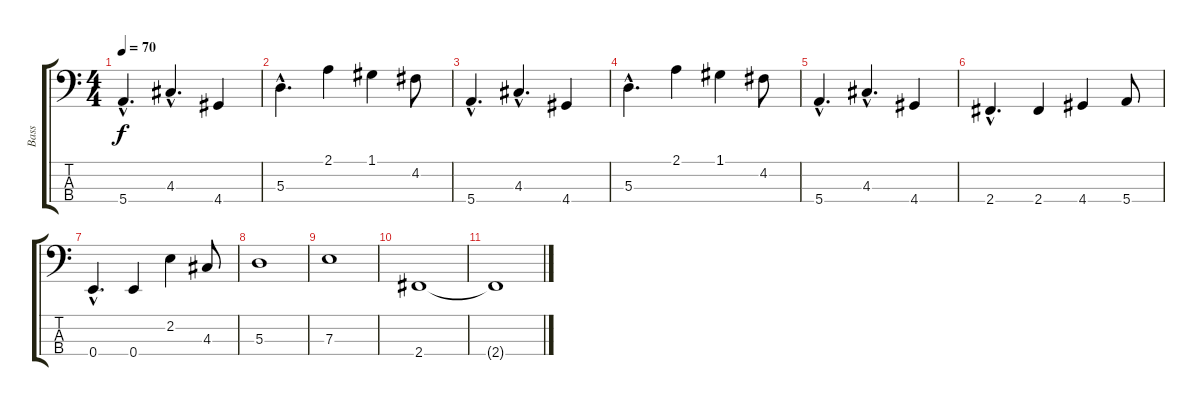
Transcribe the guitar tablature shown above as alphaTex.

\track ("Bass" "Bass") {instrument electricbassfinger}
\staff {score tabs}
\tuning (G2 D2 A1 E1) {hide}
\ts (4 4)
\tempo 70
\clef f4
\ks c
5.4{hac}.4{d dy f} 4.3{hac}.4{d} 4.4.4 |
5.3{hac}.4{d} 2.1.4 1.1.4 4.2.8 |
5.4{hac}.4{d} 4.3{hac}.4{d} 4.4.4 |
5.3{hac}.4{d} 2.1.4 1.1.4 4.2.8 |
5.4{hac}.4{d} 4.3{hac}.4{d} 4.4.4 |
2.4{hac}.4{d} 2.4.4 4.4.4 5.4.8 |
0.4{hac}.4{d} 0.4.4 2.2.4 4.3.8 |
5.3.1 |
7.3.1 |
2.4.1 |
2.4{t}.1
